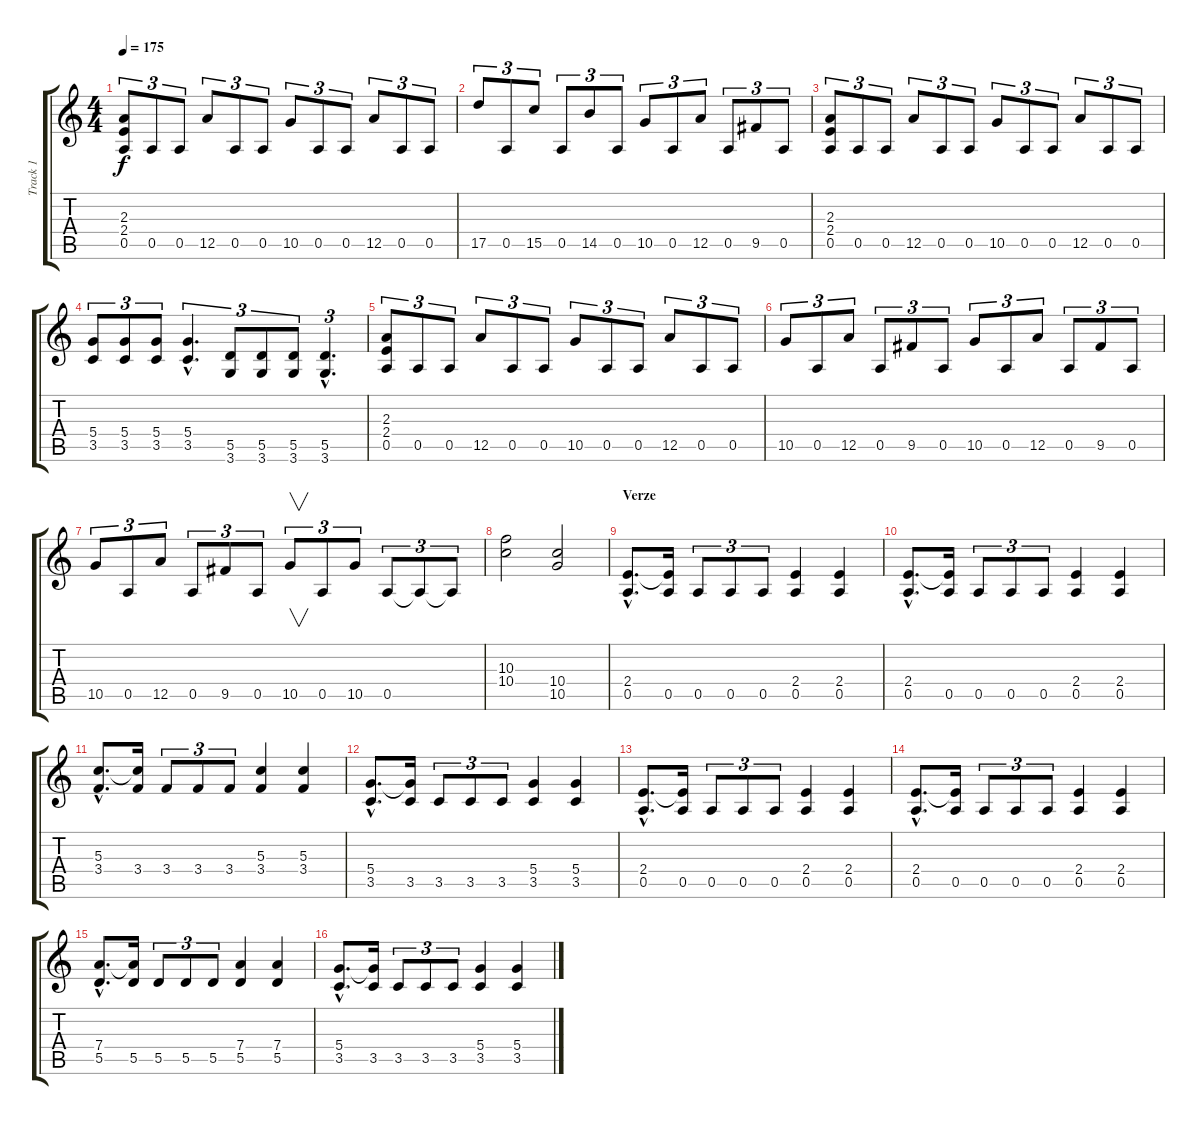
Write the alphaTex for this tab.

\track ("Track 1" "Track 1") {instrument overdrivenguitar}
\staff {score tabs}
\tuning (E4 B3 G3 D3 A2 E2) {hide}
\ts (4 4)
\tempo 175
\clef g2
\ks c
(2.3 2.4 0.5).8{tu (3 2) dy f} 0.5.8{tu (3 2)} 0.5.8{tu (3 2)} 12.5.8{tu (3 2)} 0.5.8{tu (3 2)} 0.5.8{tu (3 2)} 10.5.8{tu (3 2)} 0.5.8{tu (3 2)} 0.5.8{tu (3 2)} 12.5.8{tu (3 2)} 0.5.8{tu (3 2)} 0.5.8{tu (3 2)} |
17.5.8{tu (3 2)} 0.5.8{tu (3 2)} 15.5.8{tu (3 2)} 0.5.8{tu (3 2)} 14.5.8{tu (3 2)} 0.5.8{tu (3 2)} 10.5.8{tu (3 2)} 0.5.8{tu (3 2)} 12.5.8{tu (3 2)} 0.5.8{tu (3 2)} 9.5.8{tu (3 2)} 0.5.8{tu (3 2)} |
(2.3 2.4 0.5).8{tu (3 2)} 0.5.8{tu (3 2)} 0.5.8{tu (3 2)} 12.5.8{tu (3 2)} 0.5.8{tu (3 2)} 0.5.8{tu (3 2)} 10.5.8{tu (3 2)} 0.5.8{tu (3 2)} 0.5.8{tu (3 2)} 12.5.8{tu (3 2)} 0.5.8{tu (3 2)} 0.5.8{tu (3 2)} |
(5.4 3.5).8{tu (3 2)} (5.4 3.5).8{tu (3 2)} (5.4 3.5).8{tu (3 2)} (5.4{hac} 3.5{hac}).4{d tu (3 2)} (5.5 3.6).8{tu (3 2)} (5.5 3.6).8{tu (3 2)} (5.5 3.6).8{tu (3 2)} (5.5{hac} 3.6{hac}).4{d tu (3 2)} |
(2.3 2.4 0.5).8{tu (3 2)} 0.5.8{tu (3 2)} 0.5.8{tu (3 2)} 12.5.8{tu (3 2)} 0.5.8{tu (3 2)} 0.5.8{tu (3 2)} 10.5.8{tu (3 2)} 0.5.8{tu (3 2)} 0.5.8{tu (3 2)} 12.5.8{tu (3 2)} 0.5.8{tu (3 2)} 0.5.8{tu (3 2)} |
10.5.8{tu (3 2)} 0.5.8{tu (3 2)} 12.5.8{tu (3 2)} 0.5.8{tu (3 2)} 9.5.8{tu (3 2)} 0.5.8{tu (3 2)} 10.5.8{tu (3 2)} 0.5.8{tu (3 2)} 12.5.8{tu (3 2)} 0.5.8{tu (3 2)} 9.5.8{tu (3 2)} 0.5.8{tu (3 2)} |
10.5.8{tu (3 2)} 0.5.8{tu (3 2)} 12.5.8{tu (3 2)} 0.5.8{tu (3 2)} 9.5.8{tu (3 2)} 0.5.8{tu (3 2)} 10.5.8{v tu (3 2)} 0.5.8{tu (3 2)} 10.5.8{tu (3 2)} 0.5.8{tu (3 2)} 0.5{t}.8{tu (3 2)} 0.5{t}.8{tu (3 2)} |
(10.3 10.4).2 (10.4 10.5).2 |
\section ("" "Verze")
(2.4{hac} 0.5{hac}).8{d} (2.4{t} 0.5).16 0.5.8{tu (3 2)} 0.5.8{tu (3 2)} 0.5.8{tu (3 2)} (2.4 0.5).4 (2.4 0.5).4 |
(2.4{hac} 0.5{hac}).8{d} (2.4{t} 0.5).16 0.5.8{tu (3 2)} 0.5.8{tu (3 2)} 0.5.8{tu (3 2)} (2.4 0.5).4 (2.4 0.5).4 |
(5.3{hac} 3.4{hac}).8{d} (5.3{t} 3.4).16 3.4.8{tu (3 2)} 3.4.8{tu (3 2)} 3.4.8{tu (3 2)} (5.3 3.4).4 (5.3 3.4).4 |
(5.4{hac} 3.5{hac}).8{d} (5.4{t} 3.5).16 3.5.8{tu (3 2)} 3.5.8{tu (3 2)} 3.5.8{tu (3 2)} (5.4 3.5).4 (5.4 3.5).4 |
(2.4{hac} 0.5{hac}).8{d} (2.4{t} 0.5).16 0.5.8{tu (3 2)} 0.5.8{tu (3 2)} 0.5.8{tu (3 2)} (2.4 0.5).4 (2.4 0.5).4 |
(2.4{hac} 0.5{hac}).8{d} (2.4{t} 0.5).16 0.5.8{tu (3 2)} 0.5.8{tu (3 2)} 0.5.8{tu (3 2)} (2.4 0.5).4 (2.4 0.5).4 |
(7.4{hac} 5.5{hac}).8{d} (7.4{t} 5.5).16 5.5.8{tu (3 2)} 5.5.8{tu (3 2)} 5.5.8{tu (3 2)} (7.4 5.5).4 (7.4 5.5).4 |
(5.4{hac} 3.5{hac}).8{d} (5.4{t} 3.5).16 3.5.8{tu (3 2)} 3.5.8{tu (3 2)} 3.5.8{tu (3 2)} (5.4 3.5).4 (5.4 3.5).4
